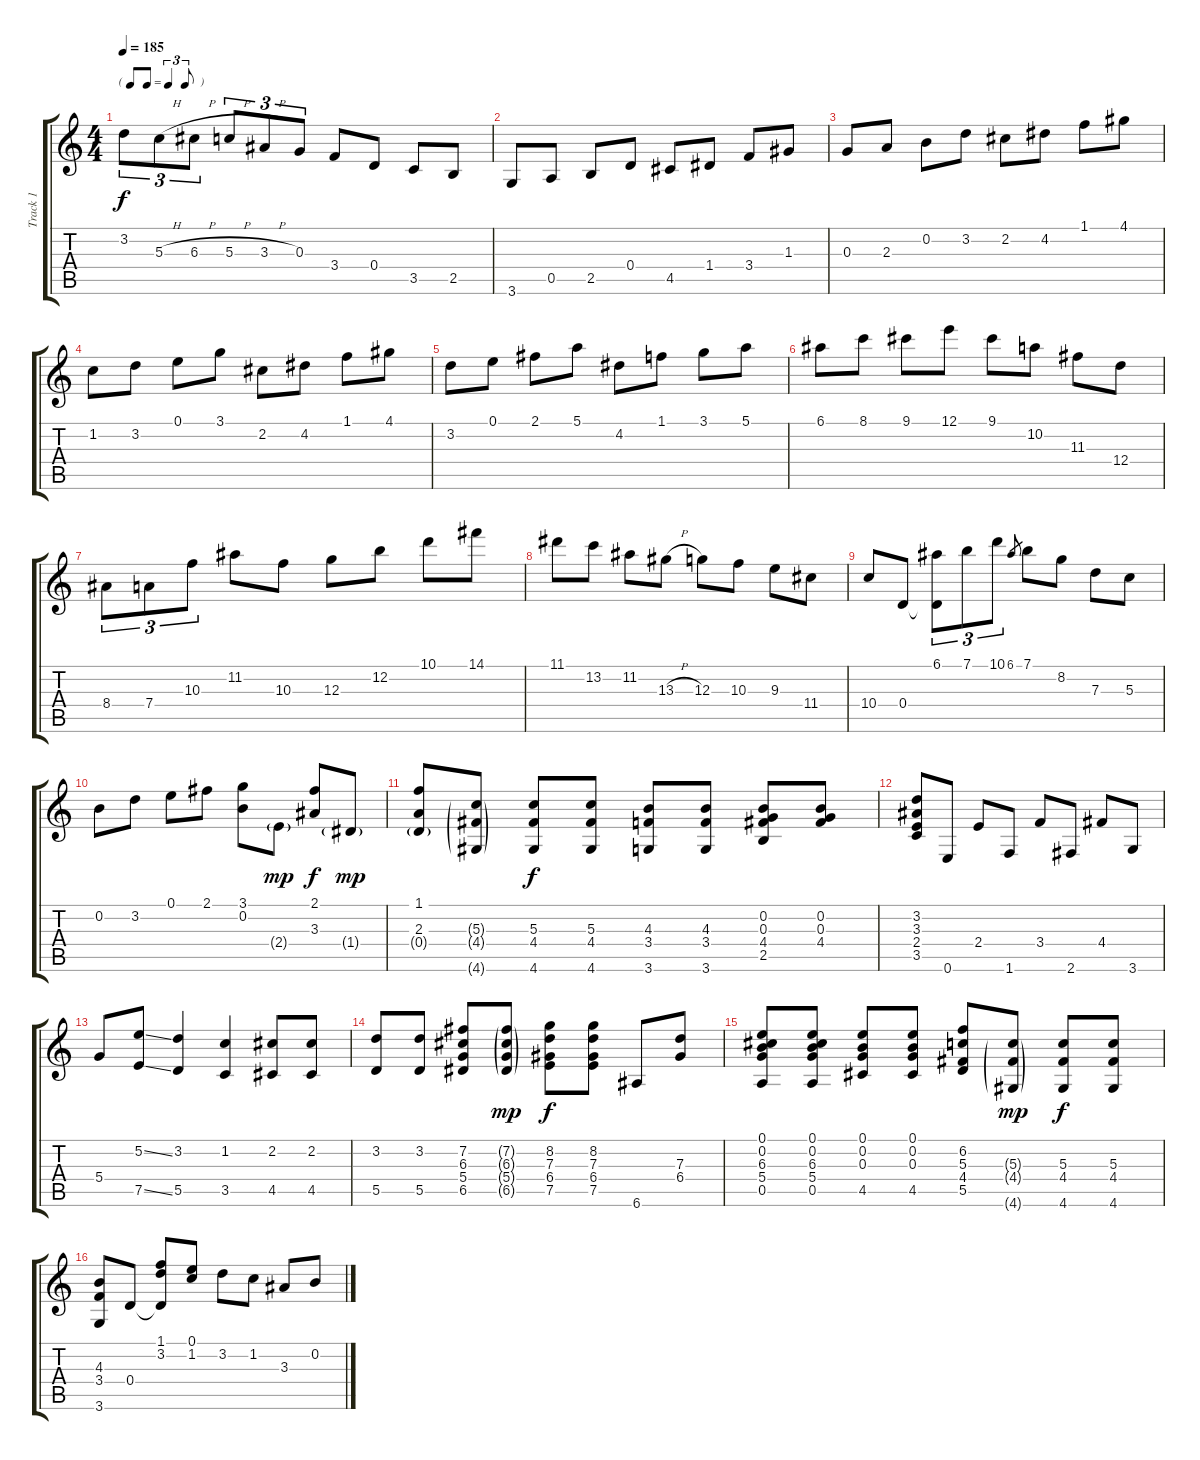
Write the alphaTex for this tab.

\track ("Track 1" "Track 1") {instrument acousticguitarnylon}
\staff {score tabs}
\tuning (E4 B3 G3 D3 A2 E2) {hide}
\ts (4 4)
\tf triplet8th
\tempo 185
\clef g2
\ks c
3.2.8{tu (3 2) dy f} 5.3{h}.8{tu (3 2)} 6.3{h}.8{tu (3 2)} 5.3{h}.8{tu (3 2)} 3.3{h}.8{tu (3 2)} 0.3.8{tu (3 2)} 3.4.8 0.4.8 3.5.8 2.5.8 |
3.6.8 0.5.8 2.5.8 0.4.8 4.5.8 1.4.8 3.4.8 1.3.8 |
0.3.8 2.3.8 0.2.8 3.2.8 2.2.8 4.2.8 1.1.8 4.1.8 |
1.2.8 3.2.8 0.1.8 3.1.8 2.2.8 4.2.8 1.1.8 4.1.8 |
3.2.8 0.1.8 2.1.8 5.1.8 4.2.8 1.1.8 3.1.8 5.1.8 |
6.1.8 8.1.8 9.1.8 12.1.8 9.1.8 10.2.8 11.3.8 12.4.8 |
8.4.8{tu (3 2)} 7.4.8{tu (3 2)} 10.3.8{tu (3 2)} 11.2.8 10.3.8 12.3.8 12.2.8 10.1.8 14.1.8 |
11.1.8 13.2.8 11.2.8 13.3{h}.8 12.3.8 10.3.8 9.3.8 11.4.8 |
10.4.8 0.4.8 (6.1 0.4{t}).8{tu (3 2)} 7.1.8{tu (3 2)} 10.1.8{tu (3 2)} 6.1.8{gr} 7.1.8 8.2.8 7.3.8 5.3.8 |
0.2.8 3.2.8 0.1.8 2.1.8 (3.1 0.2).8 2.4{g}.8{dy mp} (2.1 3.3).8{dy f} 1.4{g}.8{dy mp} |
(1.1 2.3 0.4{g}).8 (5.3{g} 4.4{g} 4.6{g}).8 (5.3 4.4 4.6).8{dy f} (5.3 4.4 4.6).8 (4.3 3.4 3.6).8 (4.3 3.4 3.6).8 (0.2 0.3 4.4 2.5).8 (0.2 0.3 4.4).8 |
(3.2 3.3 2.4 3.5).8 0.6.8 2.4.8 1.6.8 3.4.8 2.6.8 4.4.8 3.6.8 |
5.4.8 (5.2{ss} 7.5{ss}).8 (3.2 5.5).4 (1.2 3.5).4 (2.2 4.5).8 (2.2 4.5).8 |
(3.2 5.5).8 (3.2 5.5).8 (7.2 6.3 5.4 6.5).8 (7.2{g} 6.3{g} 5.4{g} 6.5{g}).8{dy mp} (8.2 7.3 6.4 7.5).8{dy f} (8.2 7.3 6.4 7.5).8 6.6.8 (7.3 6.4).8 |
(0.1 0.2 6.3 5.4 0.5).8 (0.1 0.2 6.3 5.4 0.5).8 (0.1 0.2 0.3 4.5).8 (0.1 0.2 0.3 4.5).8 (6.2 5.3 4.4 5.5).8 (5.3{g} 4.4{g} 4.6{g}).8{dy mp} (5.3 4.4 4.6).8{dy f} (5.3 4.4 4.6).8 |
(4.3 3.4 3.6).8 0.4.8 (1.1 3.2 0.4{t}).8 (0.1 1.2).8 3.2.8 1.2.8 3.3.8 0.2.8
